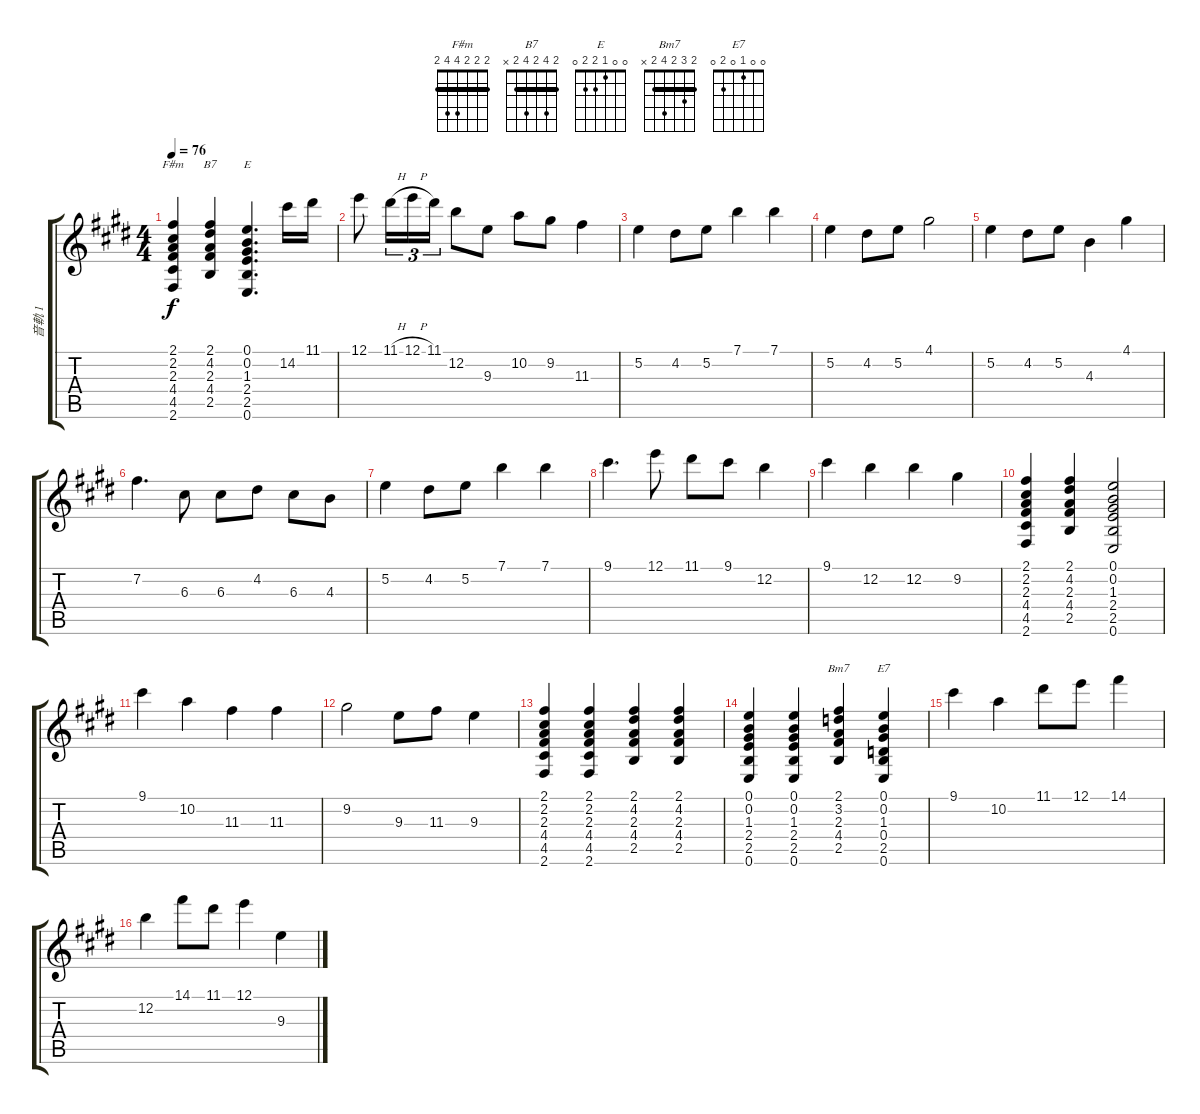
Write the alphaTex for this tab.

\track ("音軌 1" "音軌 1") {instrument electricguitarjazz}
\staff {score tabs}
\tuning (E4 B3 G3 D3 A2 E2) {hide}
\chord ("F#m" 2 2 2 4 4 2) {barre 2}
\chord ("B7" 2 4 2 4 2 x) {barre 2}
\chord ("E" 0 0 1 2 2 0)
\chord ("Bm7" 2 3 2 4 2 x) {barre 2}
\chord ("E7" 0 0 1 0 2 0)
\ts (4 4)
\tempo 76
\clef g2
\ks c#minor
(2.1 2.2 2.3 4.4 4.5 2.6).4{ch "F#m" dy f} (2.1 4.2 2.3 4.4 2.5).4{ch "B7"} (0.1 0.2 1.3 2.4 2.5 0.6).4{d ch "E"} 14.2.16 11.1.16 |
12.1.8 11.1{h}.16{tu (3 2)} 12.1{h}.16{tu (3 2)} 11.1.16{tu (3 2)} 12.2.8 9.3.8 10.2.8 9.2.8 11.3.4 |
5.2.4 4.2.8 5.2.8 7.1.4 7.1.4 |
5.2.4 4.2.8 5.2.8 4.1.2 |
5.2.4 4.2.8 5.2.8 4.3.4 4.1.4 |
7.2.4{d} 6.3.8 6.3.8 4.2.8 6.3.8 4.3.8 |
5.2.4 4.2.8 5.2.8 7.1.4 7.1.4 |
9.1.4{d} 12.1.8 11.1.8 9.1.8 12.2.4 |
9.1.4 12.2.4 12.2.4 9.2.4 |
(2.1 2.2 2.3 4.4 4.5 2.6).4 (2.1 4.2 2.3 4.4 2.5).4 (0.1 0.2 1.3 2.4 2.5 0.6).2 |
9.1.4 10.2.4 11.3.4 11.3.4 |
9.2.2 9.3.8 11.3.8 9.3.4 |
(2.1 2.2 2.3 4.4 4.5 2.6).4 (2.1 2.2 2.3 4.4 4.5 2.6).4 (2.1 4.2 2.3 4.4 2.5).4 (2.1 4.2 2.3 4.4 2.5).4 |
(0.1 0.2 1.3 2.4 2.5 0.6).4 (0.1 0.2 1.3 2.4 2.5 0.6).4 (2.1 3.2 2.3 4.4 2.5).4{ch "Bm7"} (0.1 0.2 1.3 0.4 2.5 0.6).4{ch "E7"} |
9.1.4 10.2.4 11.1.8 12.1.8 14.1.4 |
12.2.4 14.1.8 11.1.8 12.1.4 9.3.4
